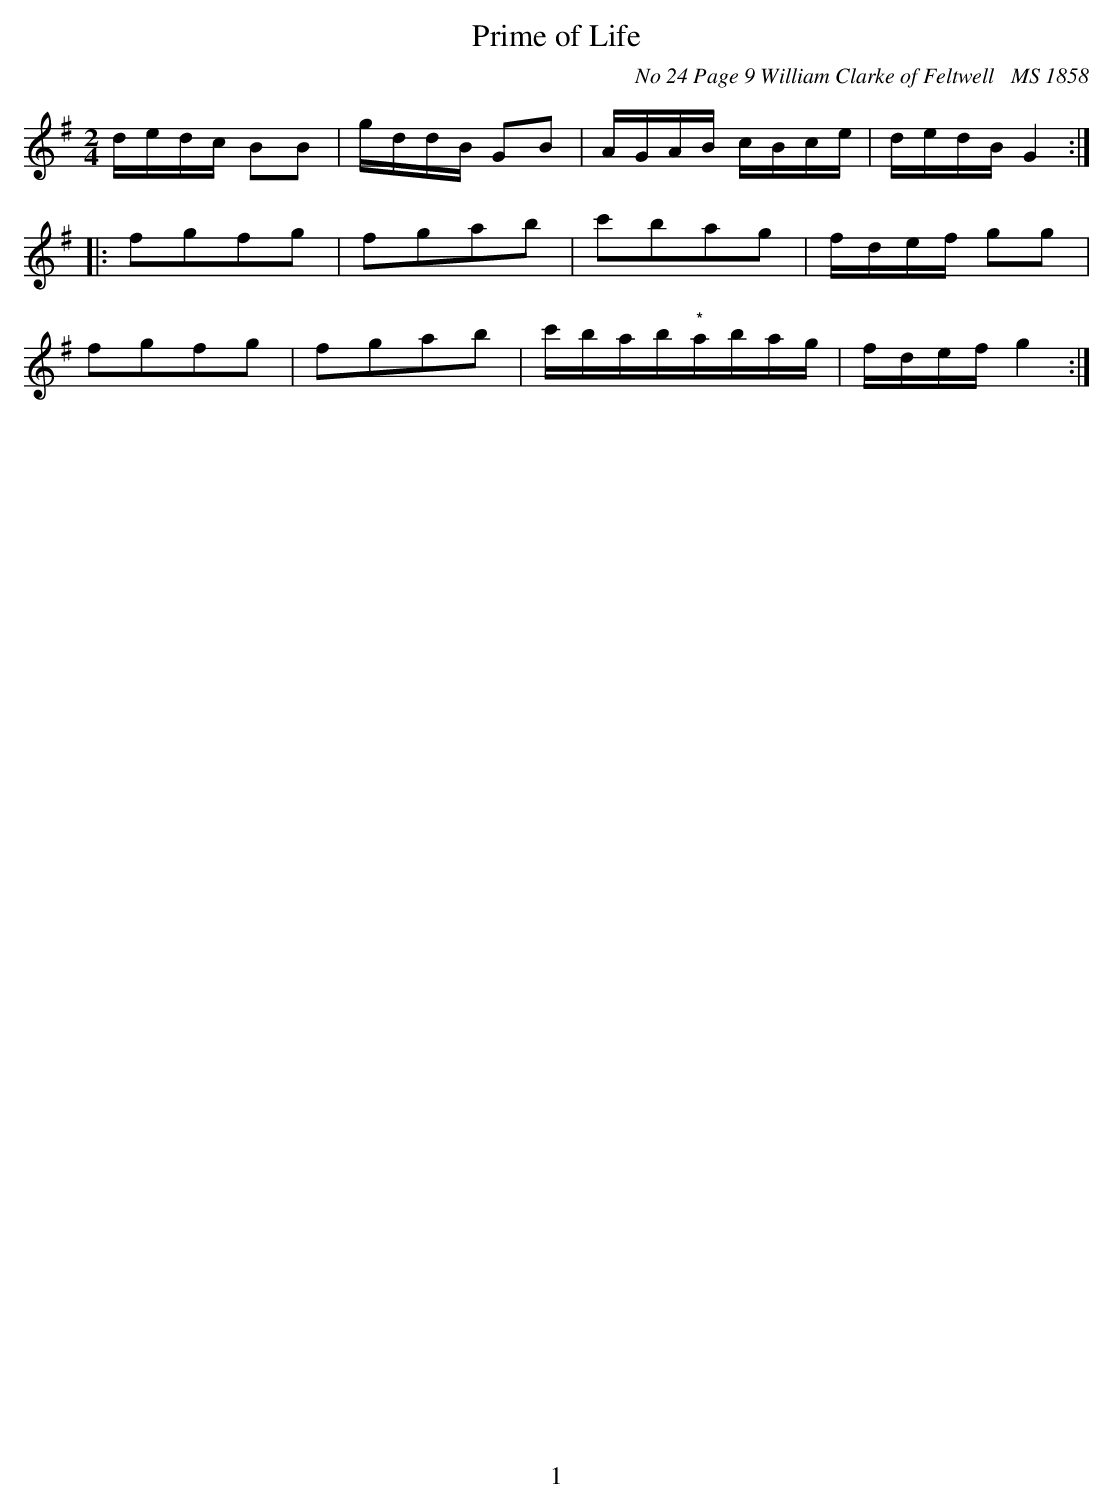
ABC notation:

X:1
T:Prime of Life
O:No 24 Page 9 William Clarke of Feltwell   MS 1858
M:2/4
L:1/16
K:G
}dedc B2B2|gddB G2B2|AGAB cBce|dedB G4:|
|:f2g2f2g2|f2g2a2b2|c'2b2a2g2|fdef g2g2|
f2g2f2g2|f2g2a2b2|c'bab"^*"abag|fdef g4:|
